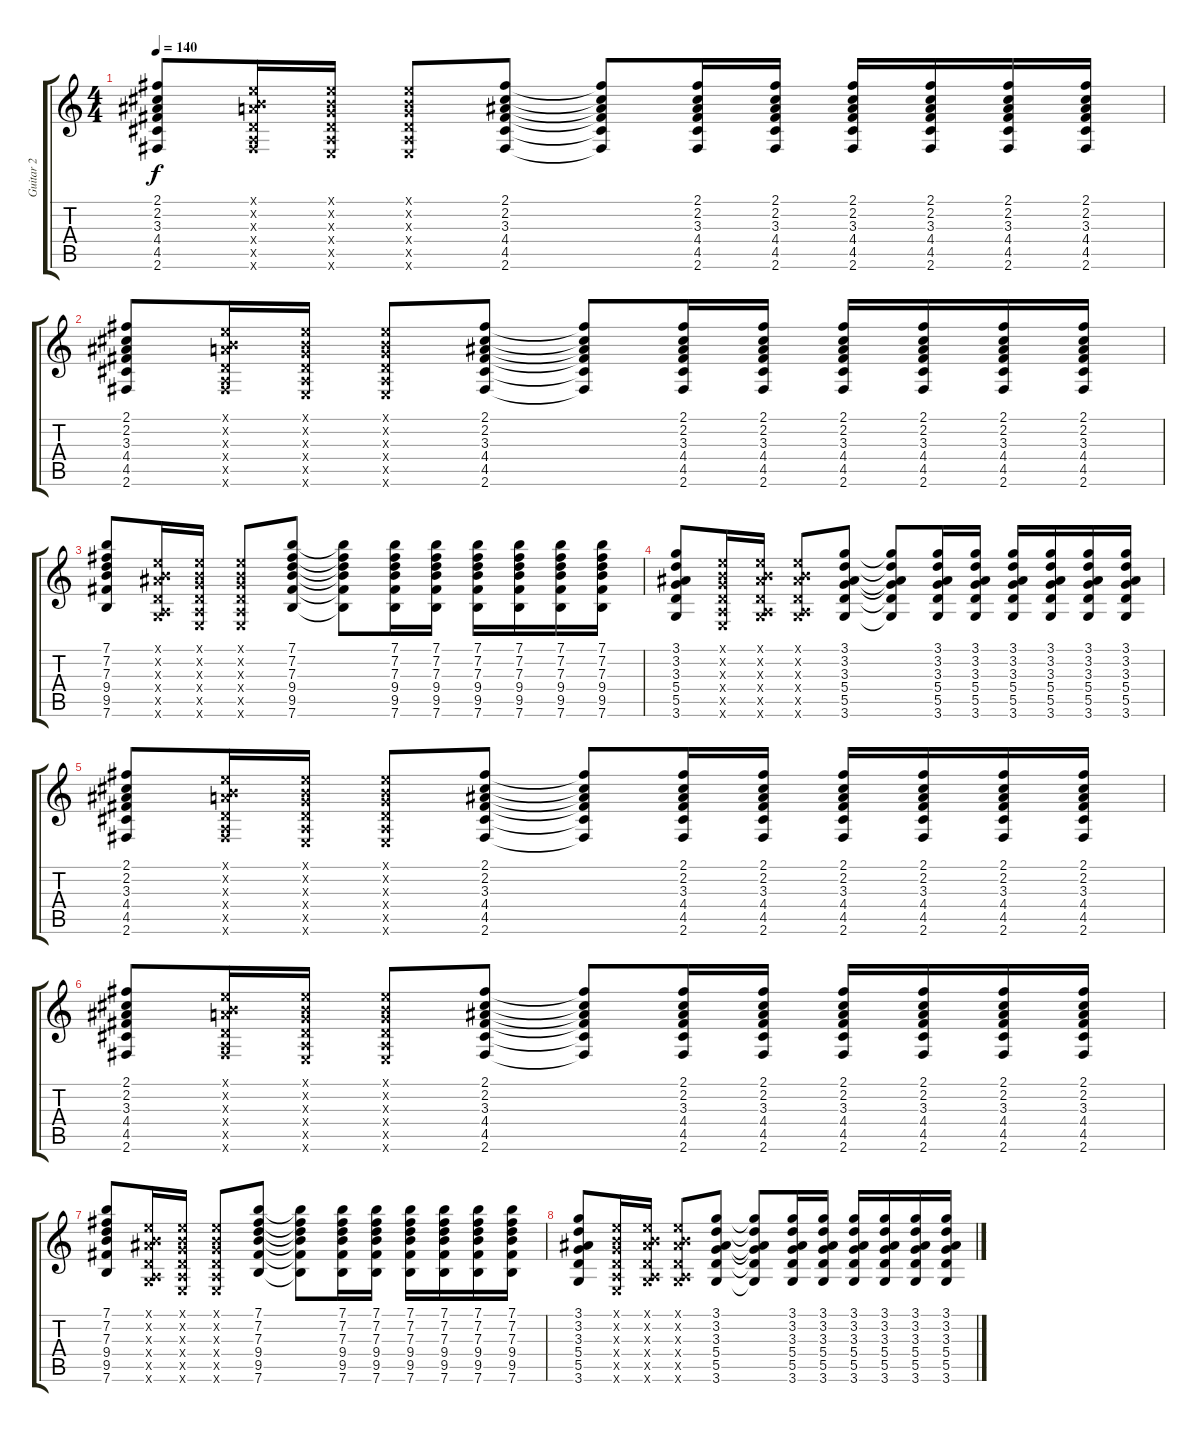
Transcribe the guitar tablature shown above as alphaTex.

\track ("Guitar 2" "Guitar 2") {instrument acousticguitarnylon}
\staff {score tabs}
\tuning (E4 B3 G3 D3 A2 E2) {hide}
\ts (4 4)
\tempo 140
\clef g2
\ks c
(2.1 2.2 3.3 4.4 4.5 2.6).8{dy f} (0.1{x} 0.2{x} 2.3{x} 0.4{x} 0.5{x} 2.6{x}).16 (0.1{x} 0.2{x} 0.3{x} 0.4{x} 0.5{x} 0.6{x}).16 (0.1{x} 0.2{x} 0.3{x} 0.4{x} 0.5{x} 0.6{x}).8 (2.1 2.2 3.3 4.4 4.5 2.6).8 (2.1{t} 2.2{t} 3.3{t} 4.4{t} 4.5{t} 2.6{t}).8 (2.1 2.2 3.3 4.4 4.5 2.6).16 (2.1 2.2 3.3 4.4 4.5 2.6).16 (2.1 2.2 3.3 4.4 4.5 2.6).16 (2.1 2.2 3.3 4.4 4.5 2.6).16 (2.1 2.2 3.3 4.4 4.5 2.6).16 (2.1 2.2 3.3 4.4 4.5 2.6).16 |
(2.1 2.2 3.3 4.4 4.5 2.6).8 (0.1{x} 0.2{x} 2.3{x} 0.4{x} 0.5{x} 2.6{x}).16 (0.1{x} 0.2{x} 0.3{x} 0.4{x} 0.5{x} 0.6{x}).16 (0.1{x} 0.2{x} 0.3{x} 0.4{x} 0.5{x} 0.6{x}).8 (2.1 2.2 3.3 4.4 4.5 2.6).8 (2.1{t} 2.2{t} 3.3{t} 4.4{t} 4.5{t} 2.6{t}).8 (2.1 2.2 3.3 4.4 4.5 2.6).16 (2.1 2.2 3.3 4.4 4.5 2.6).16 (2.1 2.2 3.3 4.4 4.5 2.6).16 (2.1 2.2 3.3 4.4 4.5 2.6).16 (2.1 2.2 3.3 4.4 4.5 2.6).16 (2.1 2.2 3.3 4.4 4.5 2.6).16 |
(7.1 7.2 7.3 9.4 9.5 7.6).8 (0.1{x} 0.2{x} 3.3{x} 0.4{x} 0.5{x} 3.6{x}).16 (0.1{x} 0.2{x} 0.3{x} 0.4{x} 0.5{x} 0.6{x}).16 (0.1{x} 0.2{x} 0.3{x} 0.4{x} 0.5{x} 0.6{x}).8 (7.1 7.2 7.3 9.4 9.5 7.6).8 (7.1{t} 7.2{t} 7.3{t} 9.4{t} 9.5{t} 7.6{t}).8 (7.1 7.2 7.3 9.4 9.5 7.6).16 (7.1 7.2 7.3 9.4 9.5 7.6).16 (7.1 7.2 7.3 9.4 9.5 7.6).16 (7.1 7.2 7.3 9.4 9.5 7.6).16 (7.1 7.2 7.3 9.4 9.5 7.6).16 (7.1 7.2 7.3 9.4 9.5 7.6).16 |
(3.1 3.2 3.3 5.4 5.5 3.6).8 (0.1{x} 0.2{x} 0.3{x} 0.4{x} 0.5{x} 0.6{x}).16 (0.1{x} 0.2{x} 3.3{x} 0.4{x} 0.5{x} 3.6{x}).16 (0.1{x} 0.2{x} 3.3{x} 0.4{x} 0.5{x} 3.6{x}).8 (3.1 3.2 3.3 5.4 5.5 3.6).8 (3.1{t} 3.2{t} 3.3{t} 5.4{t} 5.5{t} 3.6{t}).8 (3.1 3.2 3.3 5.4 5.5 3.6).16 (3.1 3.2 3.3 5.4 5.5 3.6).16 (3.1 3.2 3.3 5.4 5.5 3.6).16 (3.1 3.2 3.3 5.4 5.5 3.6).16 (3.1 3.2 3.3 5.4 5.5 3.6).16 (3.1 3.2 3.3 5.4 5.5 3.6).16 |
(2.1 2.2 3.3 4.4 4.5 2.6).8 (0.1{x} 0.2{x} 2.3{x} 0.4{x} 0.5{x} 2.6{x}).16 (0.1{x} 0.2{x} 0.3{x} 0.4{x} 0.5{x} 0.6{x}).16 (0.1{x} 0.2{x} 0.3{x} 0.4{x} 0.5{x} 0.6{x}).8 (2.1 2.2 3.3 4.4 4.5 2.6).8 (2.1{t} 2.2{t} 3.3{t} 4.4{t} 4.5{t} 2.6{t}).8 (2.1 2.2 3.3 4.4 4.5 2.6).16 (2.1 2.2 3.3 4.4 4.5 2.6).16 (2.1 2.2 3.3 4.4 4.5 2.6).16 (2.1 2.2 3.3 4.4 4.5 2.6).16 (2.1 2.2 3.3 4.4 4.5 2.6).16 (2.1 2.2 3.3 4.4 4.5 2.6).16 |
(2.1 2.2 3.3 4.4 4.5 2.6).8 (0.1{x} 0.2{x} 2.3{x} 0.4{x} 0.5{x} 2.6{x}).16 (0.1{x} 0.2{x} 0.3{x} 0.4{x} 0.5{x} 0.6{x}).16 (0.1{x} 0.2{x} 0.3{x} 0.4{x} 0.5{x} 0.6{x}).8 (2.1 2.2 3.3 4.4 4.5 2.6).8 (2.1{t} 2.2{t} 3.3{t} 4.4{t} 4.5{t} 2.6{t}).8 (2.1 2.2 3.3 4.4 4.5 2.6).16 (2.1 2.2 3.3 4.4 4.5 2.6).16 (2.1 2.2 3.3 4.4 4.5 2.6).16 (2.1 2.2 3.3 4.4 4.5 2.6).16 (2.1 2.2 3.3 4.4 4.5 2.6).16 (2.1 2.2 3.3 4.4 4.5 2.6).16 |
(7.1 7.2 7.3 9.4 9.5 7.6).8 (0.1{x} 0.2{x} 3.3{x} 0.4{x} 0.5{x} 3.6{x}).16 (0.1{x} 0.2{x} 0.3{x} 0.4{x} 0.5{x} 0.6{x}).16 (0.1{x} 0.2{x} 0.3{x} 0.4{x} 0.5{x} 0.6{x}).8 (7.1 7.2 7.3 9.4 9.5 7.6).8 (7.1{t} 7.2{t} 7.3{t} 9.4{t} 9.5{t} 7.6{t}).8 (7.1 7.2 7.3 9.4 9.5 7.6).16 (7.1 7.2 7.3 9.4 9.5 7.6).16 (7.1 7.2 7.3 9.4 9.5 7.6).16 (7.1 7.2 7.3 9.4 9.5 7.6).16 (7.1 7.2 7.3 9.4 9.5 7.6).16 (7.1 7.2 7.3 9.4 9.5 7.6).16 |
(3.1 3.2 3.3 5.4 5.5 3.6).8 (0.1{x} 0.2{x} 0.3{x} 0.4{x} 0.5{x} 0.6{x}).16 (0.1{x} 0.2{x} 3.3{x} 0.4{x} 0.5{x} 3.6{x}).16 (0.1{x} 0.2{x} 3.3{x} 0.4{x} 0.5{x} 3.6{x}).8 (3.1 3.2 3.3 5.4 5.5 3.6).8 (3.1{t} 3.2{t} 3.3{t} 5.4{t} 5.5{t} 3.6{t}).8 (3.1 3.2 3.3 5.4 5.5 3.6).16 (3.1 3.2 3.3 5.4 5.5 3.6).16 (3.1 3.2 3.3 5.4 5.5 3.6).16 (3.1 3.2 3.3 5.4 5.5 3.6).16 (3.1 3.2 3.3 5.4 5.5 3.6).16 (3.1 3.2 3.3 5.4 5.5 3.6).16
